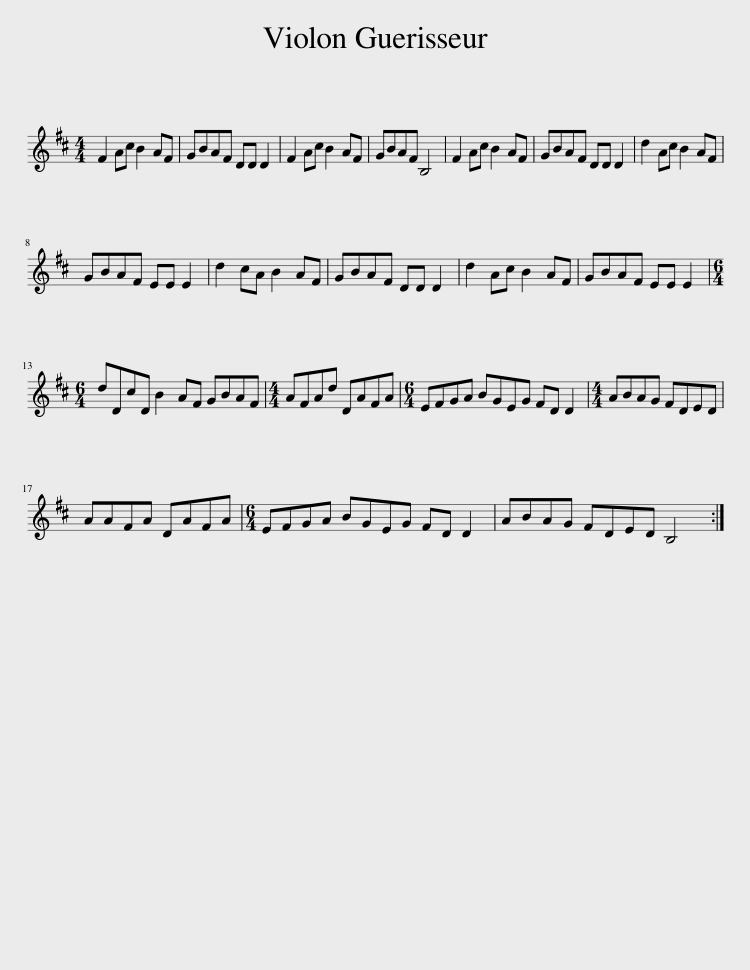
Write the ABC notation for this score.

X:1
L:1/8
M:4/4
I:linebreak $
K:D
V:1 treble
V:1
 F2 Ac B2 AF | GBAF DD D2 | F2 Ac B2 AF | GBAF B,4 | F2 Ac B2 AF | %5
 GBAF DD D2 | d2 Ac B2 AF |$ GBAF EE E2 | d2 cA B2 AF | GBAF DD D2 | %10
 d2 Ac B2 AF | GBAF EE E2 |$[M:6/4] dDcD B2 AF GBAF |[M:4/4] AFAd DAFA |[M:6/4] EFGA BGEG FD D2 | %15
[M:4/4] ABAG FDED |$ AAFA DAFA |[M:6/4] EFGA BGEG FD D2 | ABAG FDED B,4 :| %19
